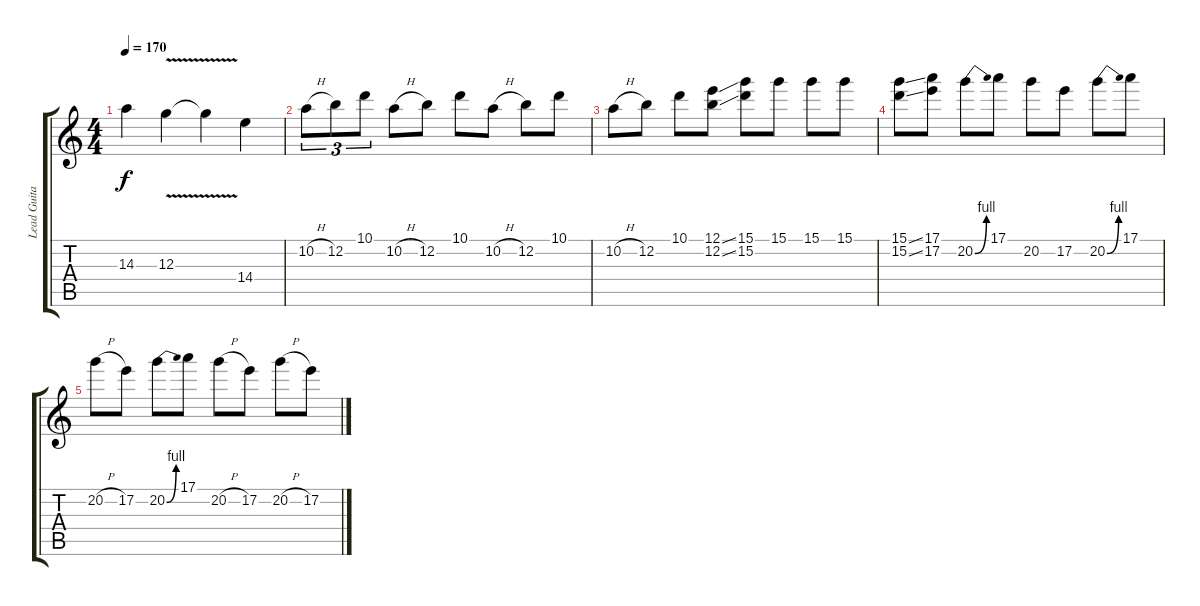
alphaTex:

\track ("Lead Guitar" "Lead Guita") {instrument overdrivenguitar}
\staff {score tabs}
\tuning (E4 B3 G3 D3 A2 E2) {hide}
\ts (4 4)
\tempo 170
\clef g2
\ks c
14.3.4{dy f} 12.3{v}.4 12.3{t}.4 14.4.4 |
10.2{h}.8{tu (3 2)} 12.2.8{tu (3 2)} 10.1.8{tu (3 2)} 10.2{h}.8 12.2.8 10.1.8 10.2{h}.8 12.2.8 10.1.8 |
10.2{h}.8 12.2.8 10.1.8 (12.1{ss} 12.2{ss}).8 (15.1 15.2).8 15.1.8 15.1.8 15.1.8 |
(15.1{ss} 15.2{ss}).8 (17.1 17.2).8 20.2{be (bend 0 0 60 4)}.8 17.1.8 20.2.8 17.2.8 20.2{be (bend 0 0 60 4)}.8 17.1.8 |
20.2{h}.8 17.2.8 20.2{be (bend 0 0 60 4)}.8 17.1.8 20.2{h}.8 17.2.8 20.2{h}.8 17.2.8
